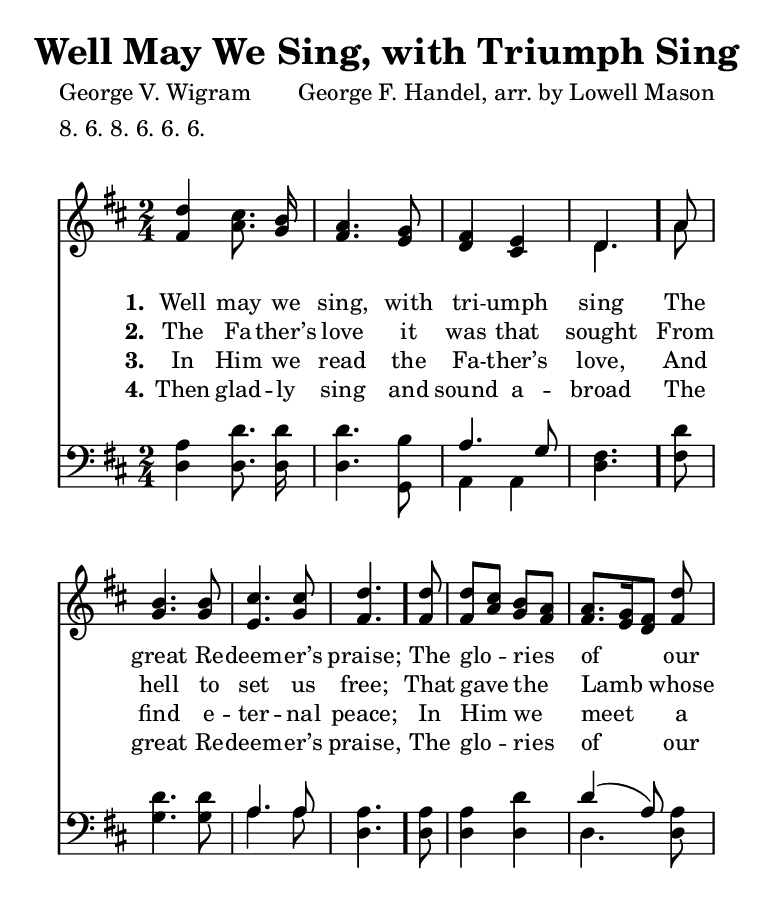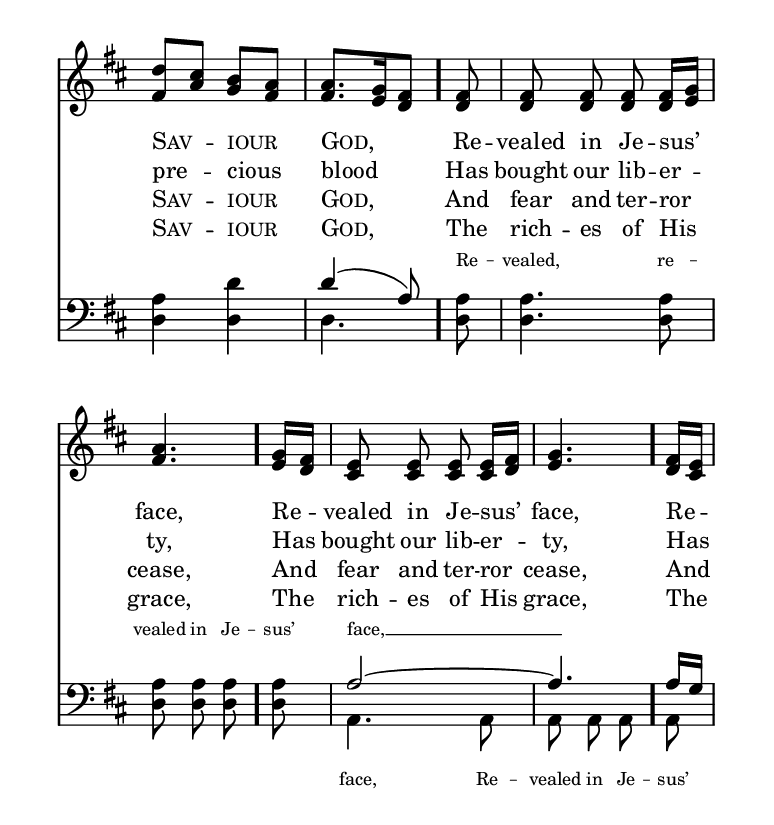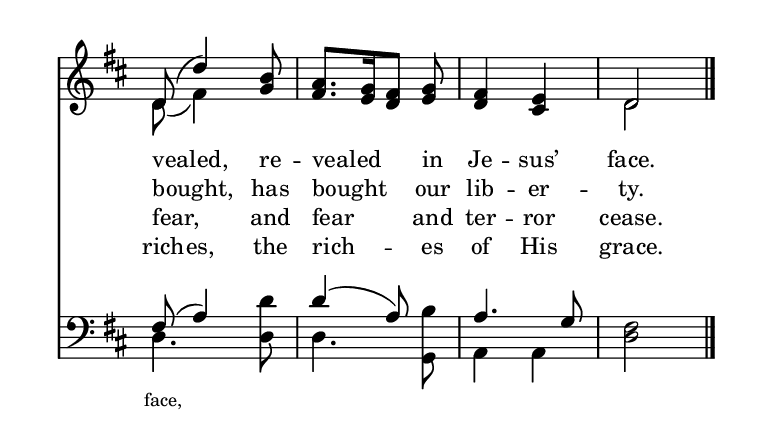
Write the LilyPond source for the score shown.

\include "common/global.ily"
\paper {
  \include "common/paper.ily"
  ragged-bottom = ##t
  system-system-spacing.padding = 5

}

\header{
  %gospel
  hymnnumber = "285"
  title = "Well May We Sing, with Triumph Sing"
  tunename = "Antioch"
  meter = "8. 6. 8. 6. 6. 6." % original has C. M.
  poet = "George V. Wigram" % see https://hymnary.org/text/well_may_we_sing_with_triumph_sing
  composer = "George F. Handel, arr. by Lowell Mason" % see https://hymnary.org/tune/antioch_handel
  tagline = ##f
}

global = {
  \include "common/overrides.ily"
  \override Staff.TimeSignature.style = #'numbered
  \time 2/4
  \override Score.MetronomeMark.transparent = ##t % hide all fermata changes too
  \tempo 4=80
  \key d \major
  \autoBeamOff
}

notesSoprano = {
\global
\relative c'' {

  d4 cis8. b16 | a4. g8 | fis4 e | d4.
  a'8 | b4. b8 | cis4. cis8 | d4. \eogbreak
  d8 | d8[ cis] b[ a] | a8.[ g16 fis8] d'8 | d8[ cis] b[ a] | a8.[ g16 fis8]
  fis8 | fis fis fis fis16[ g] | a4.
  g16[ fis] | e8 e e e16[ fis] | g4.
  fis16[ e] | d8( d'4) b8 | a8.[ g16 fis8] g8 | fis4 e | d2 |

  \bar "|."

}
}

notesAlto = {
\global
\relative e' {

  fis4 a8. g16 | fis4. e8 | d4 cis | d4.
  a'8 | g4. g8 | e4. g8 | fis4.
  fis8 | fis8[ a] g[ fis] | fis8.[ e16 d8] fis8 | fis8[ a] g[ fis] | fis8.[ e16 d8]
  d8 | d d d d16[ e] | fis4.
  e16[ d] | cis8 cis cis cis16[ d] | e4.
  d16[ cis] | d8( fis4) g8 | fis8.[ e16 d8] e | d4 cis | d2 |

}
}

notesTenor = {
\global
\relative a {

  a4 d8. d16 | d4. b8 | a4. g8 | fis4.
  d'8 | d4. d8 | a4. a8 | a4.
  a8 | a4 d | d4( a8) a8 | a4 d | d4( a8)
  a8 | a4. a8 | a a a a | a2 ~ | a4.
  a16[ g] | fis8( a4) d8 | d4( a8) b | a4. g8 | fis2 |

}
}

notesBass = {
\global
\relative f {

  d4 d8. d16 | d4. g,8 | a4 a | d4.
  fis8 | g4. g8 | a4. a8 | d,4.
  d8 | d4 d | d4. d8 | d4 d | d4.
  d8 | d4. d8 | d d d d |
  a4. a8 | a a a a | d4. d8 | d4. g,8 | a4 a | d2

}
}

wordsA = \lyricmode {
\set stanza = "1."

Well may we sing, with tri -- umph sing \bar "."
The great Re -- deem -- er’s praise; \bar "."
The glo -- ries of our \markup\caps Sav -- \markup\caps iour \markup\caps God, \bar "."
Re -- vealed in Je -- sus’ face, \bar "."
Re -- vealed in Je -- sus’ face, \bar "."
Re -- vealed, re -- vealed in Je -- sus’ face. \bar "."

}

wordsB = \lyricmode {
\set stanza = "2."

The Fa -- ther’s love it was that sought
From hell to set us free;
That gave the Lamb whose pre -- cious blood
Has bought our lib -- er -- ty,
Has bought our lib -- er -- ty,
Has bought, has bought our lib -- er -- ty.

}

wordsC = \lyricmode {
\set stanza = "3."

In Him we read the Fa -- ther’s love,
And find e -- ter -- nal peace;
In Him we meet a \markup\caps Sav -- \markup\caps iour \markup\caps God,
And fear and ter -- ror cease,
And fear and ter -- ror cease,
And fear, and fear and ter -- ror cease.

}

wordsD = \lyricmode {
\set stanza = "4."

Then glad -- ly sing and sound a -- broad
The great Re -- deem -- er’s praise,
The glo -- ries of our \markup\caps Sav -- \markup\caps iour \markup\caps God,
The rich -- es of His grace,
The rich -- es of His grace,
The { \mon } rich -- es, { \moff } the rich -- es of His grace.

}

underWordsTenor = \lyricmode {
\override LyricText.font-size = #-2
\override LyricHyphen.thickness = #0.7

\repeat unfold 22 \skip 4
Re -- vealed, re -- vealed in Je -- sus’ face, __

}

underWordsBass = \lyricmode {
\override LyricText.font-size = #-2
\override LyricHyphen.thickness = #0.7

\repeat unfold 29 \skip 4
face, Re -- vealed in Je -- sus’ face,

}

\score {
  \context ChoirStaff <<
    \context Staff = upper <<
      \set Staff.autoBeaming = ##f
      \set ChoirStaff.systemStartDelimiter = #'SystemStartBar
      \set ChoirStaff.printPartCombineTexts = ##f
      \partcombine #'(2 . 11) \notesSoprano \notesAlto
      \context NullVoice = sopranos { \voiceOne << \notesSoprano >> }
      \context Lyrics = one   \lyricsto sopranos \wordsA
      \context Lyrics = two   \lyricsto sopranos \wordsB
      \context Lyrics = three \lyricsto sopranos \wordsC
      \context Lyrics = four  \lyricsto sopranos \wordsD
    >>
    \context Staff = men <<
      \set Staff.autoBeaming = ##f
      \clef bass
      \set ChoirStaff.printPartCombineTexts = ##f
      \partcombine #'(2 . 11) \notesTenor \notesBass
      \context NullVoice = tenors { \voiceOne << \notesTenor >> }
      \context NullVoice = basses { \voiceTwo << \notesBass >> }
      \context Lyrics = five \with { alignAboveContext = men } \lyricsto tenors \underWordsTenor
      \context Lyrics = six  \with { alignBelowContext = men } \lyricsto basses \underWordsBass
    >>
  >>
  \layout {
    \include "common/layout.ily"
  }
  #(cond ((ly:get-option 'eog-midi-permitted) #{ \midi{
    \include "common/midi.ily"
  } #}))
}

\version "2.19.49"  % necessary for upgrading to future LilyPond versions.

% vi:set et ts=2 sw=2 ai nocindent syntax=lilypond:
